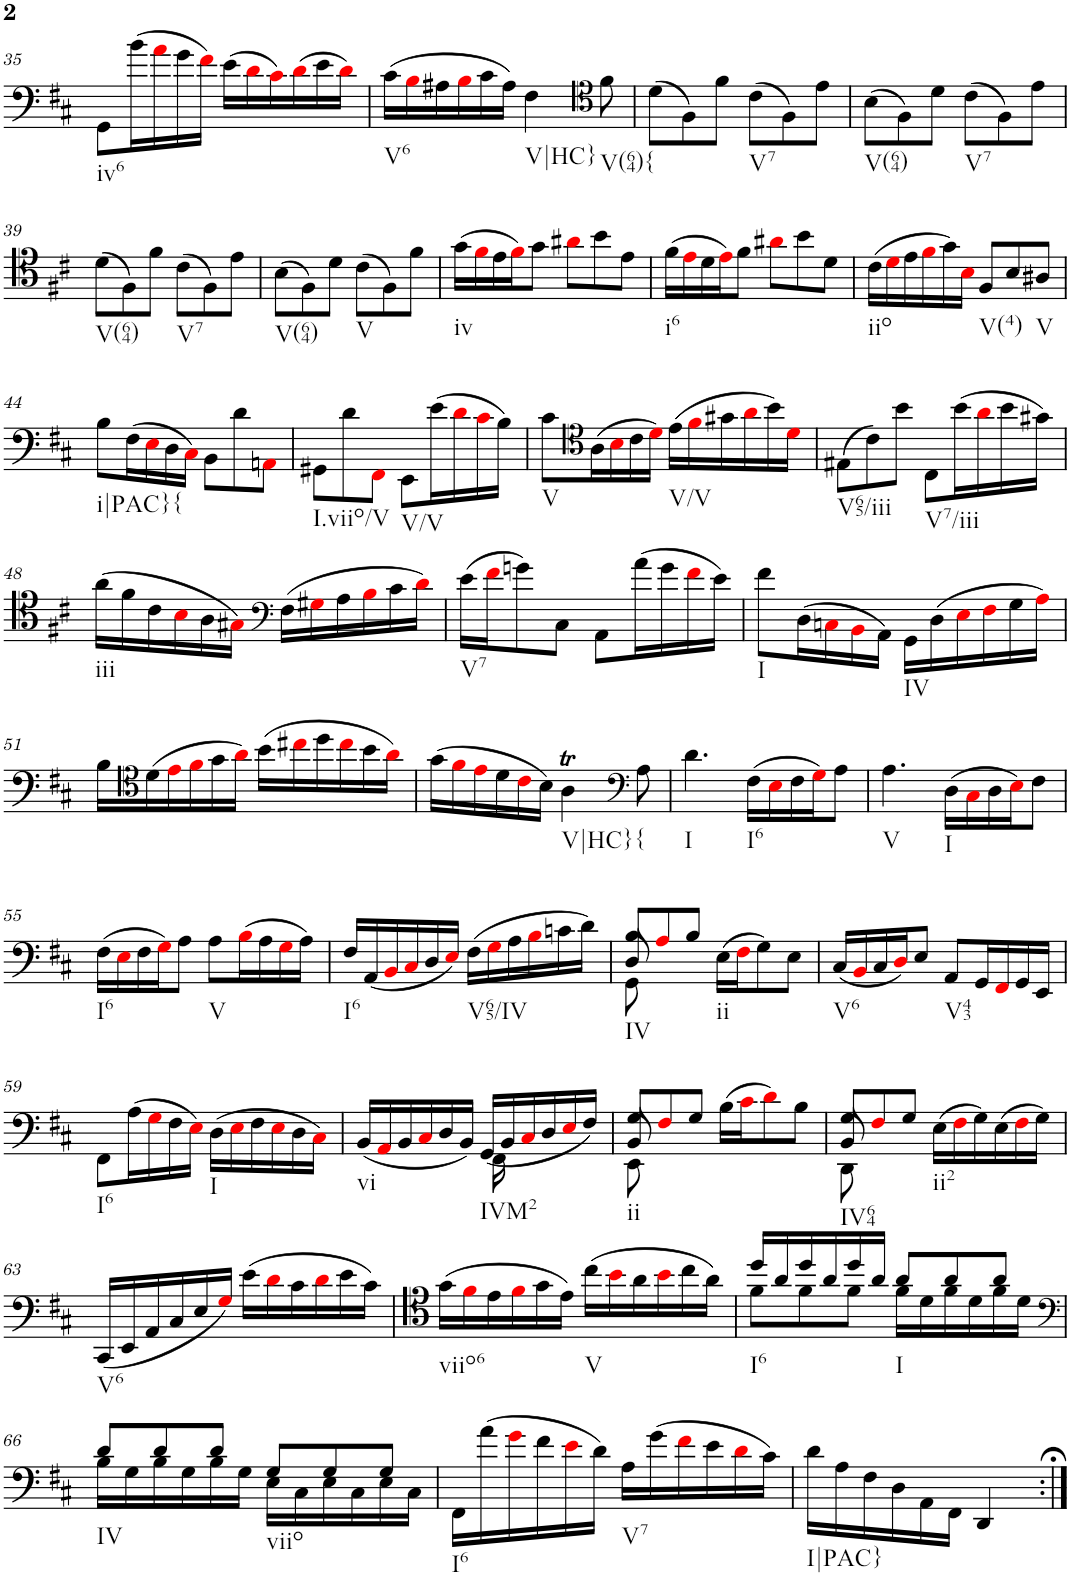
**kern
*part1
*staff1
*I"Piano
*I'Pno.
!!LO:PB:g=z
*clefF4
*k[f#c#]
*M6/8
=35
!LO:TX:b:t=iv6
8GG\L
(16b\L
16ai\
16g\
16f#i\JJ)
(16e\LL
16di\
16c#i\)
(16di\
16e\
16di\JJ)
=36
!LO:TX:b:t=V6
(16c#\LL
16Bi\
16A#X\
16Bi\
16c#\
16A#\JJ)
!LO:TX:b:t=V|HC}
4F#\
*clefC4
!LO:TX:b:t=V(64){
8f#\
=37
(8d\L
8F#\)
8f#\J
!LO:TX:b:t=V7
(8c#\L
8F#\)
8e\J
=38
!LO:TX:b:t=V(64)
(8B\L
8F#\)
8d\J
!LO:TX:b:t=V7
(8c#\L
8F#\)
8e\J
!!LO:LB:g=z
=39
!LO:TX:b:t=V(64)
(8d\L
8F#\)
8f#\J
!LO:TX:b:t=V7
(8c#\L
8F#\)
8e\J
=40
!LO:TX:b:t=V(64)
(8B\L
8F#\)
8d\J
!LO:TX:b:t=V
(8c#\L
8F#\)
8f#\J
=41
!LO:TX:b:t=iv
(16g\LL
16f#i\
16e\
16f#i\J)
8g\J
8a#Xi\L
8b\
8e\J
=42
!LO:TX:b:t=i6
(16f#\LL
16ei\
16d\
16ei\J)
8f#\J
8a#Xi\L
8b\
8d\J
=43
!LO:TX:b:t=iio
(16c#\LL
16di\
16e\
16f#i\
16g\)
16Bi\JJ
!LO:TX:b:t=V(4)
8F#/L
8B/
!LO:TX:b:t=V
8A#X/J
!!LO:LB:g=z
=44
!LO:TX:b:t=i|PAC}{
8B\L
(16F#\L
16Ei\
16D\
16C#i\JJ)
8BB\L
8d\
8AAni\J
=45
!LO:TX:b:t=I.viio/V
8GG#X\L
8d\
8FF#i\J
!LO:TX:b:t=V/V
8EE\L
(16e\L
16di\
16c#i\
16B\JJ)
=46
!LO:TX:b:t=V
8c#\L
*clefC4
(16A\L
16Bi\
16c#\
16di\JJ)
!LO:TX:b:t=V/V
(16e\LL
16f#i\
16g#X\
16ai\
16b\)
16di\JJ
=47
!LO:TX:b:t=V65/iii
(8E#X\L
8c#\)
8b\J
!LO:TX:b:t=V7/iii
8C#\L
(16b\L
16ai\
16b\
16g#X\JJ)
!!LO:LB:g=z
=48
!LO:TX:b:t=iii
(16a\LL
16f#\
16c#\
16Bi\
16A\
16G#Xi\JJ)
*clefF4
(16F#\LL
16G#Xi\
16A\
16Bi\
16c#\
16di\JJ)
=49
!LO:TX:b:t=V7
(16e\LL
16f#i\J
8gn\)
8C#\J
8AA\L
(16a\L
16g\
16f#i\
16e\JJ)
=50
!LO:TX:b:t=I
8f#\L
(16D\L
16Cni\
16BBi\
16AA\JJ)
!LO:TX:b:t=IV
16GG\LL
(16D\
16Ei\
16F#i\
16G\
16Ai\JJ)
!!LO:LB:g=z
=51
16B\LL
*clefC4
(16d\
16ei\
16f#i\
16g\
16ai\JJ)
(16b\LL
16cc#Xi\
16dd\
16cc#i\
16b\
16ai\JJ)
=52
(16g\LL
16f#i\
16ei\
16d\
16c#i\
16B\JJ)
!LO:TX:b:t=V|HC}
4AT\
*clefF4
!LO:TX:b:t={
8A\
=53
!LO:TX:b:t=I
4.d\
!LO:TX:b:t=I6
(16F#\LL
16Ei\
16F#\
16Gi\J)
8A\J
=54
!LO:TX:b:t=V
4.A\
!LO:TX:b:t=I
(16D\LL
16C#i\
16D\
16Ei\J)
8F#\J
!!LO:LB:g=z
=55
!LO:TX:b:t=I6
(16F#\LL
16Ei\
16F#\
16Gi\J)
8A\J
!LO:TX:b:t=V
8A\L
(16Bi\L
16A\
16Gi\
16A\JJ)
=56
!LO:TX:b:t=I6
16F#/LL
(16AA/
16BBi/
16C#i/
16D/
16Ei/JJ)
!LO:TX:b:t=V65/IV
(16F#\LL
16Gi\
16A\
16Bi\
16cn\
16d\JJ)
=57
*^
*	*^
!LO:TX:b:t=IV	!	!
8B/L	8GG\	8D/
8Ai/	2ryy	2ryy
8B/J	.	.
!LO:TX:b:t=ii	!	!
(16E\LL	.	.
16F#i\J	.	.
8G\)	.	.
8E\J	8ryy	8ryy
=58	=58	=58
!LO:TX:b:t=V6	!	!
*v	*v	*v
(16C#/LL
16BBi/
16C#/
16Di/J)
8E/J
!LO:TX:b:t=V43
8AA/L
16GG/L
16FF#i/
16GG/
16EE/JJ
!!LO:LB:g=z
=59
!LO:TX:b:t=I6
8FF#\L
(16A\L
16Gi\
16F#\
16Ei\JJ)
!LO:TX:b:t=I
(16D\LL
16Ei\
16F#\
16Ei\
16D\
16C#i\JJ)
=60
*^
!LO:TX:b:t=vi	!
(16BB/LL	4.ryy
16AAi/	.
16BB/	.
16C#i/	.
16D/	.
16BB/JJ)	.
!LO:TX:b:t=IVM2	!
(<16GG/LL	16FF#\
16BB/	4ryy
16C#i/	.
16D/	.
16Ei/	.
16F#/JJ)	16ryy
=61	=61
*	*^
!LO:TX:b:t=ii	!	!
8G/L	8EE\	8BB/
8F#i/	2ryy	2ryy
8G/J	.	.
(16B\LL	.	.
16c#i\J	.	.
8di\)	.	.
8B\J	8ryy	8ryy
=62	=62	=62
!LO:TX:b:t=IV64	!	!
8G/L	8DD\	8BB/
8F#i/	2ryy	2ryy
8G/J	.	.
!LO:TX:b:t=ii2	!	!
(16E\LL	.	.
16F#i\	.	.
16G\)	.	.
(16E\	.	.
16F#i\	8ryy	8ryy
16G\JJ)	.	.
*v	*v	*v
!!LO:LB:g=z
=63
!LO:TX:b:t=V6
(16CC#/LL
16EE/
16AA/
16C#/
16E/
16Gi/JJ)
(16e\LL
16di\
16c#\
16di\
16e\
16c#\JJ)
=64
!LO:TX:b:t=viio6
(16g\LL
16f#i\
16e\
16f#i\
16g\
16e\JJ)
!LO:TX:b:t=V
(16cc#\LL
16bi\
16a\
16bi\
16cc#\
16a\JJ)
=65
*^
!LO:TX:b:t=I6	!
16dd/LL	8f#\L
16a/	.
16dd/	8f#\
16a/	.
16dd/	8f#\J
16a/JJ	.
!LO:TX:b:t=I	!
8a/L	16f#\LL
.	16d\
8a/	16f#\
.	16d\
8a/J	16f#\
.	16d\JJ
!!LO:LB:g=z	!!
=66	=66
*clefF4	*
!LO:TX:b:t=IV	!
8d/L	16B\LL
.	16G\
8d/	16B\
.	16G\
8d/J	16B\
.	16G\JJ
!LO:TX:b:t=viio	!
8G/L	16E\LL
.	16C#\
8G/	16E\
.	16C#\
8G/J	16E\
.	16C#\JJ
=67	=67
!LO:TX:b:t=I6	!
*v	*v
16FF#\LL
(16a\
16gi\
16f#\
16ei\
16d\JJ)
!LO:TX:b:t=V7
16A\LL
(16g\
16f#i\
16e\
16di\
16c#\JJ)
=68
!LO:TX:b:t=I|PAC}
16d\LL
16A\
16F#\
16D\
16AA\
16FF#\JJ
4DD/
=:|!
*-
